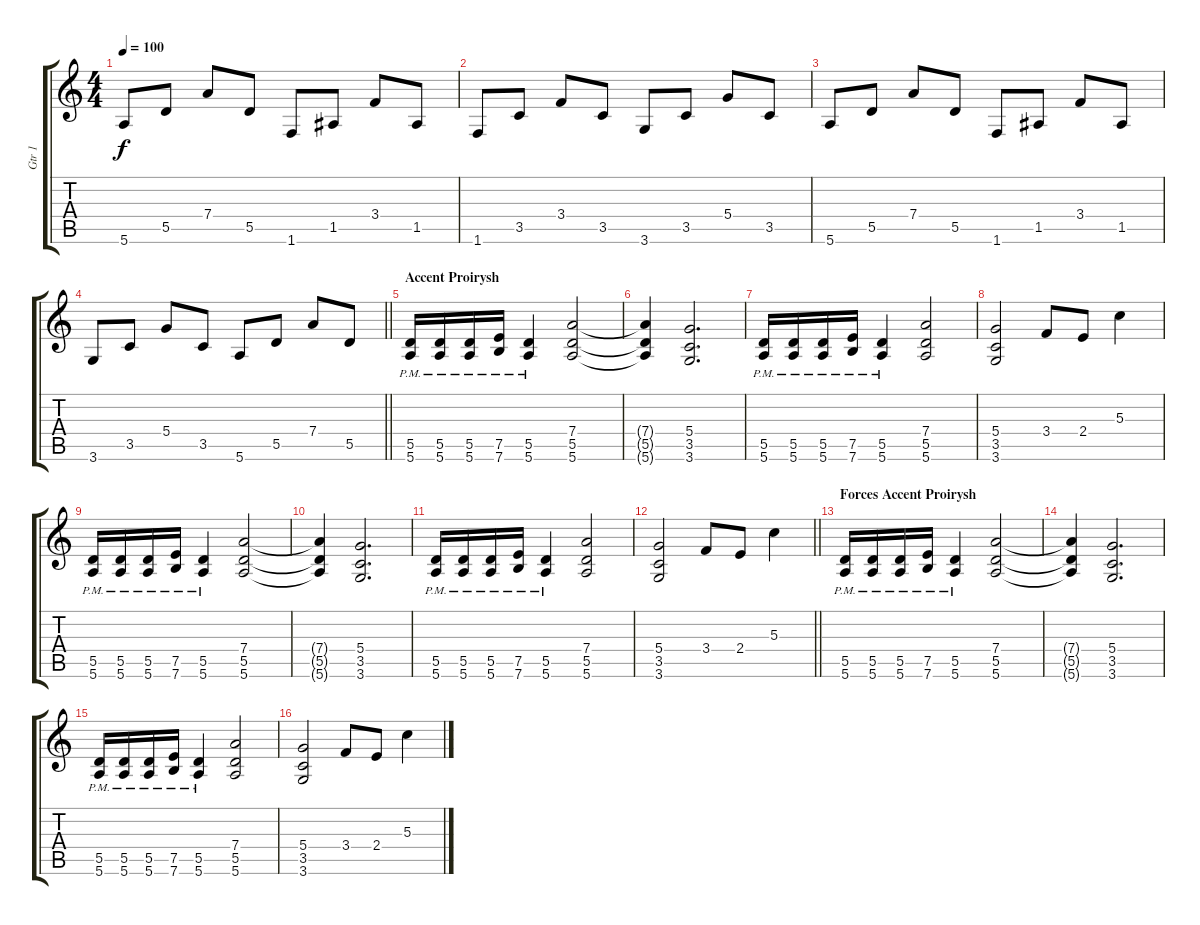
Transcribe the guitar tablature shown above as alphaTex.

\track ("Gtr 1" "Gtr 1") {instrument distortionguitar}
\staff {score tabs}
\tuning (E4 B3 G3 D3 A2 E2) {hide}
\ts (4 4)
\tempo 100
\clef g2
\ks c
5.6.8{dy f} 5.5.8 7.4.8 5.5.8 1.6.8 1.5.8 3.4.8 1.5.8 |
1.6.8 3.5.8 3.4.8 3.5.8 3.6.8 3.5.8 5.4.8 3.5.8 |
5.6.8 5.5.8 7.4.8 5.5.8 1.6.8 1.5.8 3.4.8 1.5.8 |
\barLineRight lightlight
3.6.8 3.5.8 5.4.8 3.5.8 5.6.8 5.5.8 7.4.8 5.5.8 |
\section ("" "Accent Proirysh")
(5.5{pm} 5.6{pm}).16 (5.5{pm} 5.6{pm}).16 (5.5{pm} 5.6{pm}).16 (7.5{pm} 7.6{pm}).16 (5.5{pm} 5.6{pm}).4 (7.4 5.5 5.6).2 |
(7.4{t} 5.5{t} 5.6{t}).4 (5.4 3.5 3.6).2{d} |
(5.5{pm} 5.6{pm}).16 (5.5{pm} 5.6{pm}).16 (5.5{pm} 5.6{pm}).16 (7.5{pm} 7.6{pm}).16 (5.5{pm} 5.6{pm}).4 (7.4 5.5 5.6).2 |
(5.4 3.5 3.6).2 3.4.8 2.4.8 5.3.4 |
(5.5{pm} 5.6{pm}).16 (5.5{pm} 5.6{pm}).16 (5.5{pm} 5.6{pm}).16 (7.5{pm} 7.6{pm}).16 (5.5{pm} 5.6{pm}).4 (7.4 5.5 5.6).2 |
(7.4{t} 5.5{t} 5.6{t}).4 (5.4 3.5 3.6).2{d} |
(5.5{pm} 5.6{pm}).16 (5.5{pm} 5.6{pm}).16 (5.5{pm} 5.6{pm}).16 (7.5{pm} 7.6{pm}).16 (5.5{pm} 5.6{pm}).4 (7.4 5.5 5.6).2 |
\barLineRight lightlight
(5.4 3.5 3.6).2 3.4.8 2.4.8 5.3.4 |
\section ("" "Forces Accent Proirysh")
(5.5{pm} 5.6{pm}).16 (5.5{pm} 5.6{pm}).16 (5.5{pm} 5.6{pm}).16 (7.5{pm} 7.6{pm}).16 (5.5{pm} 5.6{pm}).4 (7.4 5.5 5.6).2 |
(7.4{t} 5.5{t} 5.6{t}).4 (5.4 3.5 3.6).2{d} |
(5.5{pm} 5.6{pm}).16 (5.5{pm} 5.6{pm}).16 (5.5{pm} 5.6{pm}).16 (7.5{pm} 7.6{pm}).16 (5.5{pm} 5.6{pm}).4 (7.4 5.5 5.6).2 |
(5.4 3.5 3.6).2 3.4.8 2.4.8 5.3.4
